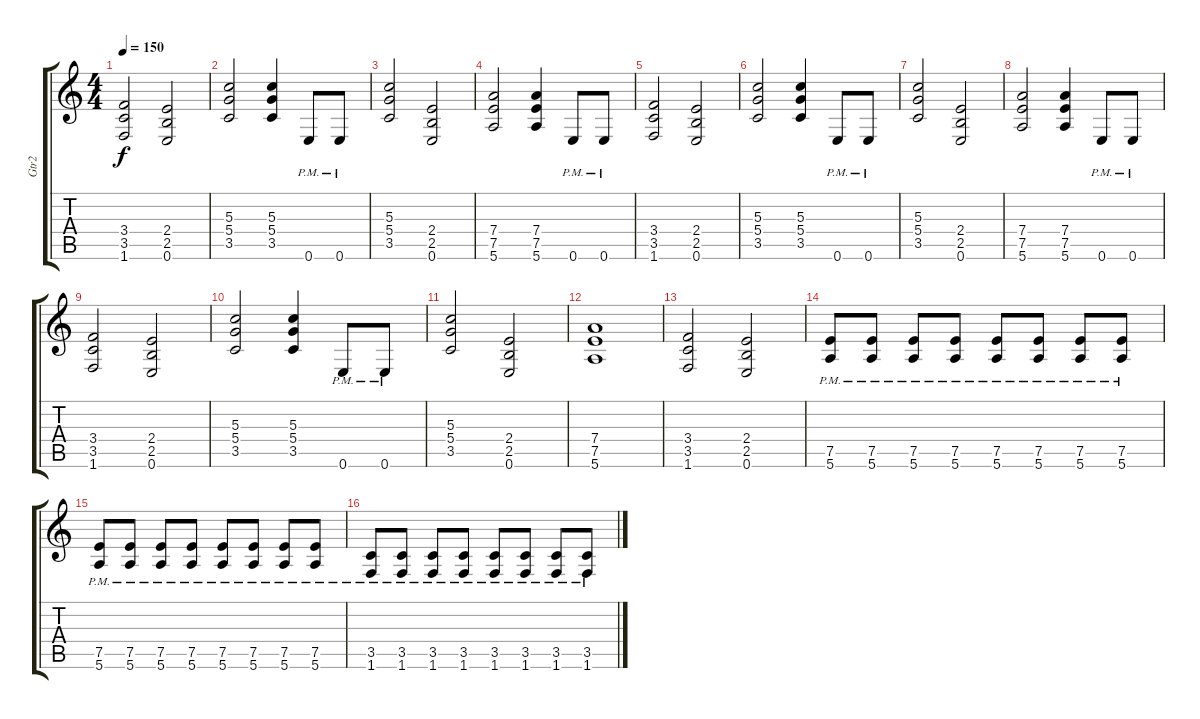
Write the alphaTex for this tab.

\track ("Gtr2" "Gtr2") {instrument overdrivenguitar}
\staff {score tabs}
\tuning (E4 B3 G3 D3 A2 E2) {hide}
\ts (4 4)
\tempo 150
\clef g2
\ks c
(3.4 3.5 1.6).2{dy f} (2.4 2.5 0.6).2 |
(5.3 5.4 3.5).2 (5.3 5.4 3.5).4 0.6{pm}.8 0.6{pm}.8 |
(5.3 5.4 3.5).2 (2.4 2.5 0.6).2 |
(7.4 7.5 5.6).2 (7.4 7.5 5.6).4 0.6{pm}.8 0.6{pm}.8 |
(3.4 3.5 1.6).2 (2.4 2.5 0.6).2 |
(5.3 5.4 3.5).2 (5.3 5.4 3.5).4 0.6{pm}.8 0.6{pm}.8 |
(5.3 5.4 3.5).2 (2.4 2.5 0.6).2 |
(7.4 7.5 5.6).2 (7.4 7.5 5.6).4 0.6{pm}.8 0.6{pm}.8 |
(3.4 3.5 1.6).2 (2.4 2.5 0.6).2 |
(5.3 5.4 3.5).2 (5.3 5.4 3.5).4 0.6{pm}.8 0.6{pm}.8 |
(5.3 5.4 3.5).2 (2.4 2.5 0.6).2 |
(7.4 7.5 5.6).1 |
(3.4 3.5 1.6).2 (2.4 2.5 0.6).2 |
(7.5{pm} 5.6{pm}).8 (7.5{pm} 5.6{pm}).8 (7.5{pm} 5.6{pm}).8 (7.5{pm} 5.6{pm}).8 (7.5{pm} 5.6{pm}).8 (7.5{pm} 5.6{pm}).8 (7.5{pm} 5.6{pm}).8 (7.5{pm} 5.6{pm}).8 |
(7.5{pm} 5.6{pm}).8 (7.5{pm} 5.6{pm}).8 (7.5{pm} 5.6{pm}).8 (7.5{pm} 5.6{pm}).8 (7.5{pm} 5.6{pm}).8 (7.5{pm} 5.6{pm}).8 (7.5{pm} 5.6{pm}).8 (7.5{pm} 5.6{pm}).8 |
(3.5{pm} 1.6{pm}).8 (3.5{pm} 1.6{pm}).8 (3.5{pm} 1.6{pm}).8 (3.5{pm} 1.6{pm}).8 (3.5{pm} 1.6{pm}).8 (3.5{pm} 1.6{pm}).8 (3.5{pm} 1.6{pm}).8 (3.5{pm} 1.6{pm}).8
